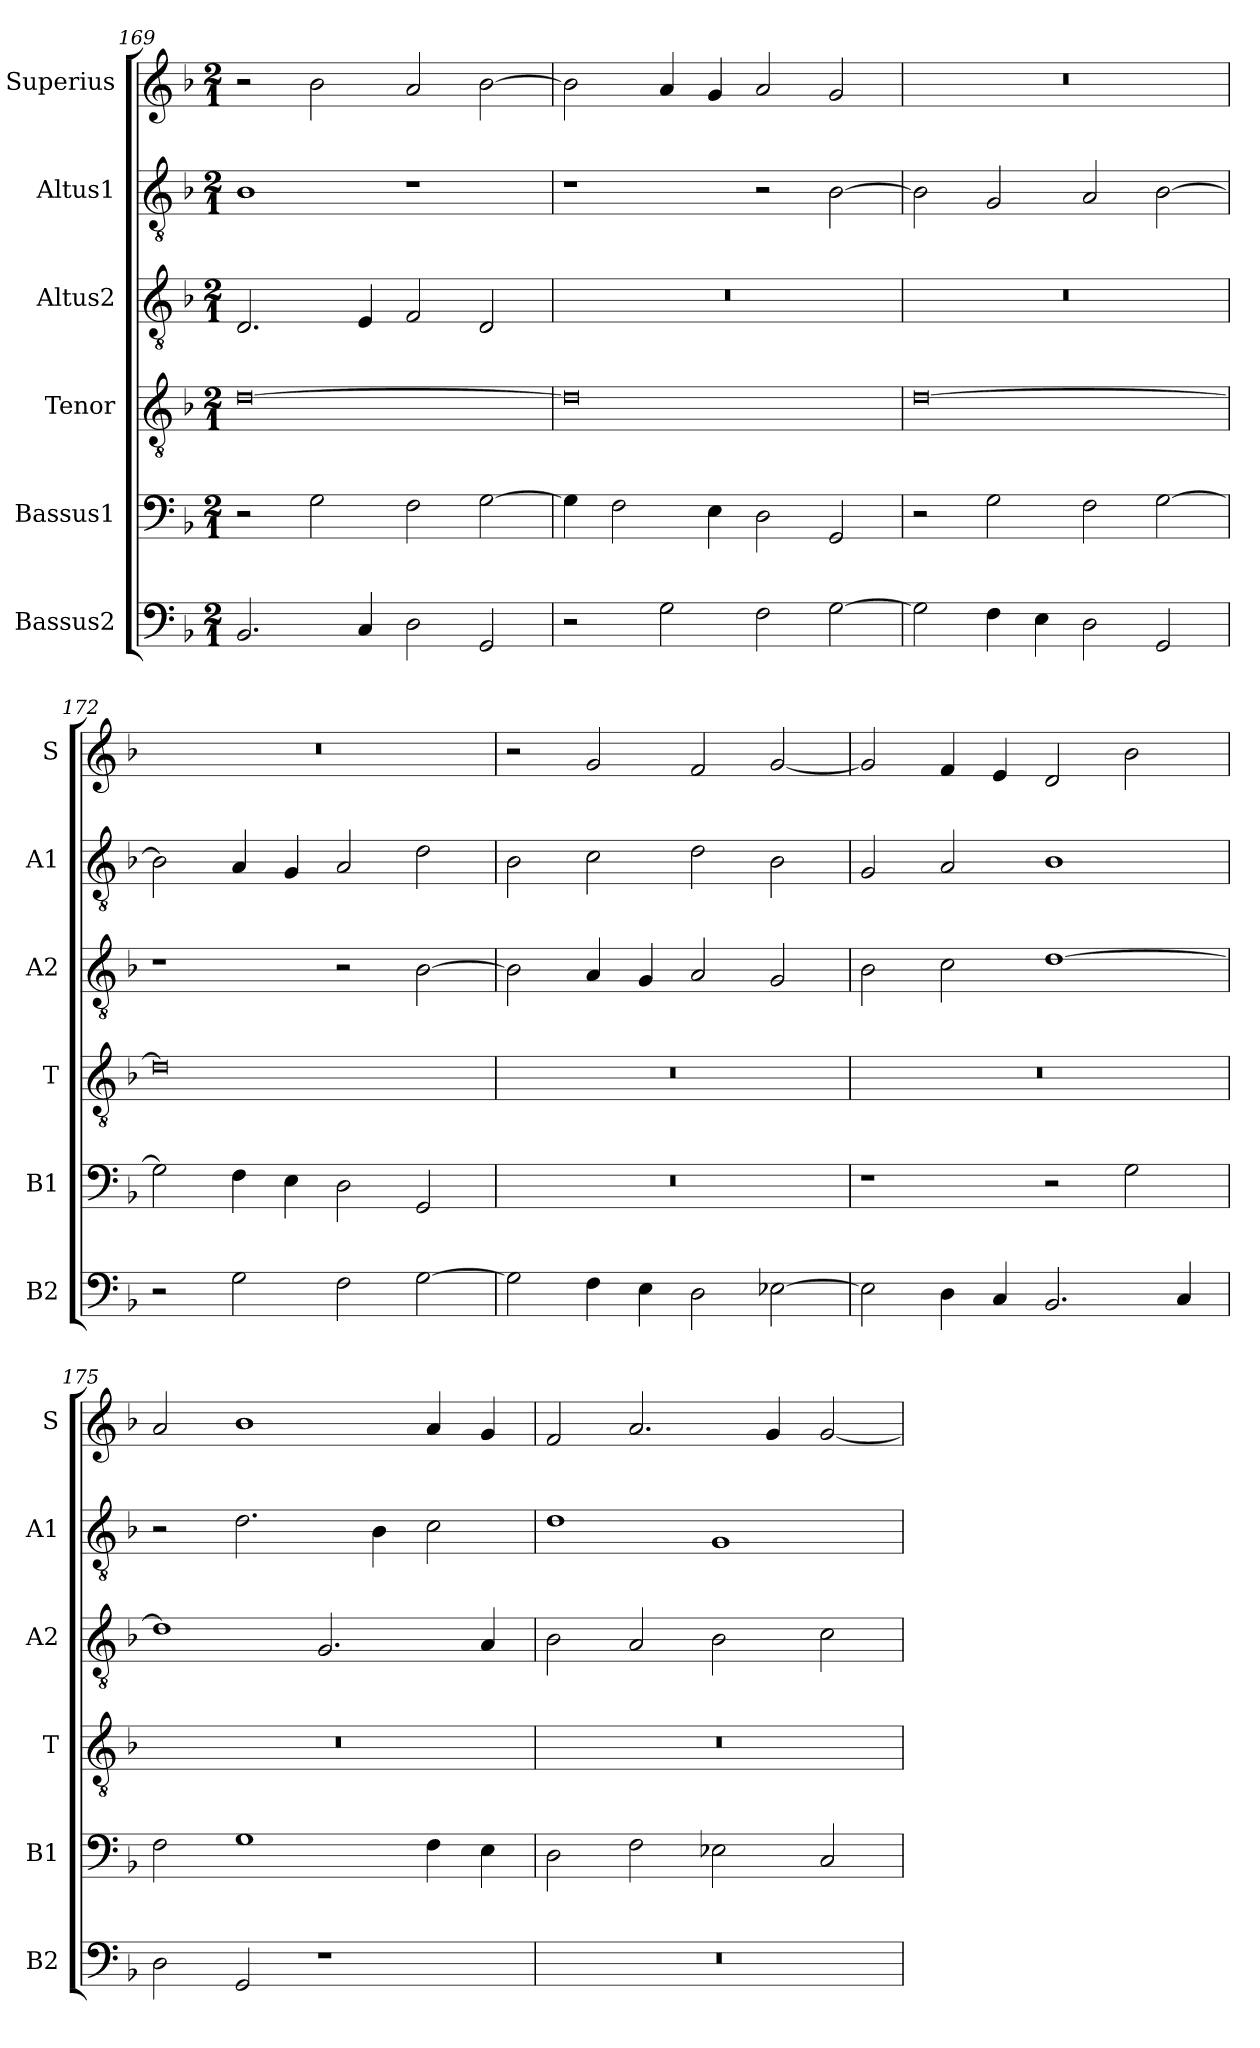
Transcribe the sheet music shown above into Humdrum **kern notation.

**kern	**kern	**kern	**kern	**kern	**kern
*part6	*part5	*part4	*part3	*part2	*part1
*staff6	*staff5	*staff4	*staff3	*staff2	*staff1
*I"Bassus2	*I"Bassus1	*I"Tenor	*I"Altus2	*I"Altus1	*I"Superius
*I'B2	*I'B1	*I'T	*I'A2	*I'A1	*I'S
*clefF4	*clefF4	*clefGv2	*clefGv2	*clefGv2	*clefG2
*k[b-]	*k[b-]	*k[b-]	*k[b-]	*k[b-]	*k[b-]
*M2/1	*M2/1	*M2/1	*M2/1	*M2/1	*M2/1
=169	=169	=169	=169	=169	=169
2.BB-/	2r	[0d	2.D/	1B-	2r
.	2G\	.	.	.	2b-\
4C/	.	.	4E/	.	.
2D\	2F\	.	2F/	1r	2a/
2GG/	[2G\	.	2D/	.	[2b-\
=170	=170	=170	=170	=170	=170
2r	4G\]	0d]	0r	1r	2b-\]
.	2F\	.	.	.	.
2G\	.	.	.	.	4a/
.	4E\	.	.	.	4g/
2F\	2D\	.	.	2r	2a/
[2G\	2GG/	.	.	[2B-\	2g/
=171	=171	=171	=171	=171	=171
2G\]	2r	[0d	0r	2B-\]	0r
4F\	2G\	.	.	2G/	.
4E\	.	.	.	.	.
2D\	2F\	.	.	2A/	.
2GG/	[2G\	.	.	[2B-\	.
=172	=172	=172	=172	=172	=172
2r	2G\]	0d]	1r	2B-\]	0r
2G\	4F\	.	.	4A/	.
.	4E\	.	.	4G/	.
2F\	2D\	.	2r	2A/	.
[2G\	2GG/	.	[2B-\	2d\	.
=173	=173	=173	=173	=173	=173
2G\]	0r	0r	2B-\]	2B-\	2r
4F\	.	.	4A/	2c\	2g/
4E\	.	.	4G/	.	.
2D\	.	.	2A/	2d\	2f/
[2E-X\	.	.	2G/	2B-\	[2g/
=174	=174	=174	=174	=174	=174
2E-\]	1r	0r	2B-\	2G/	2g/]
4D\	.	.	2c\	2A/	4f/
4C/	.	.	.	.	4e/
2.BB-/	2r	.	[1d	1B-	2d/
.	2G\	.	.	.	2b-\
4C/	.	.	.	.	.
=175	=175	=175	=175	=175	=175
2D\	2F\	0r	1d]	2r	2a/
2GG/	1G	.	.	2.d\	1b-
1r	.	.	2.G/	.	.
.	.	.	.	4B-\	.
.	4F\	.	.	2c\	4a/
.	4E\	.	4A/	.	4g/
=176	=176	=176	=176	=176	=176
0r	2D\	0r	2B-\	1d	2f/
.	2F\	.	2A/	.	2.a/
.	2E-X\	.	2B-\	1G	.
.	.	.	.	.	4g/
.	2C/	.	2c\	.	[2g/
=	=	=	=	=	=
*-	*-	*-	*-	*-	*-
